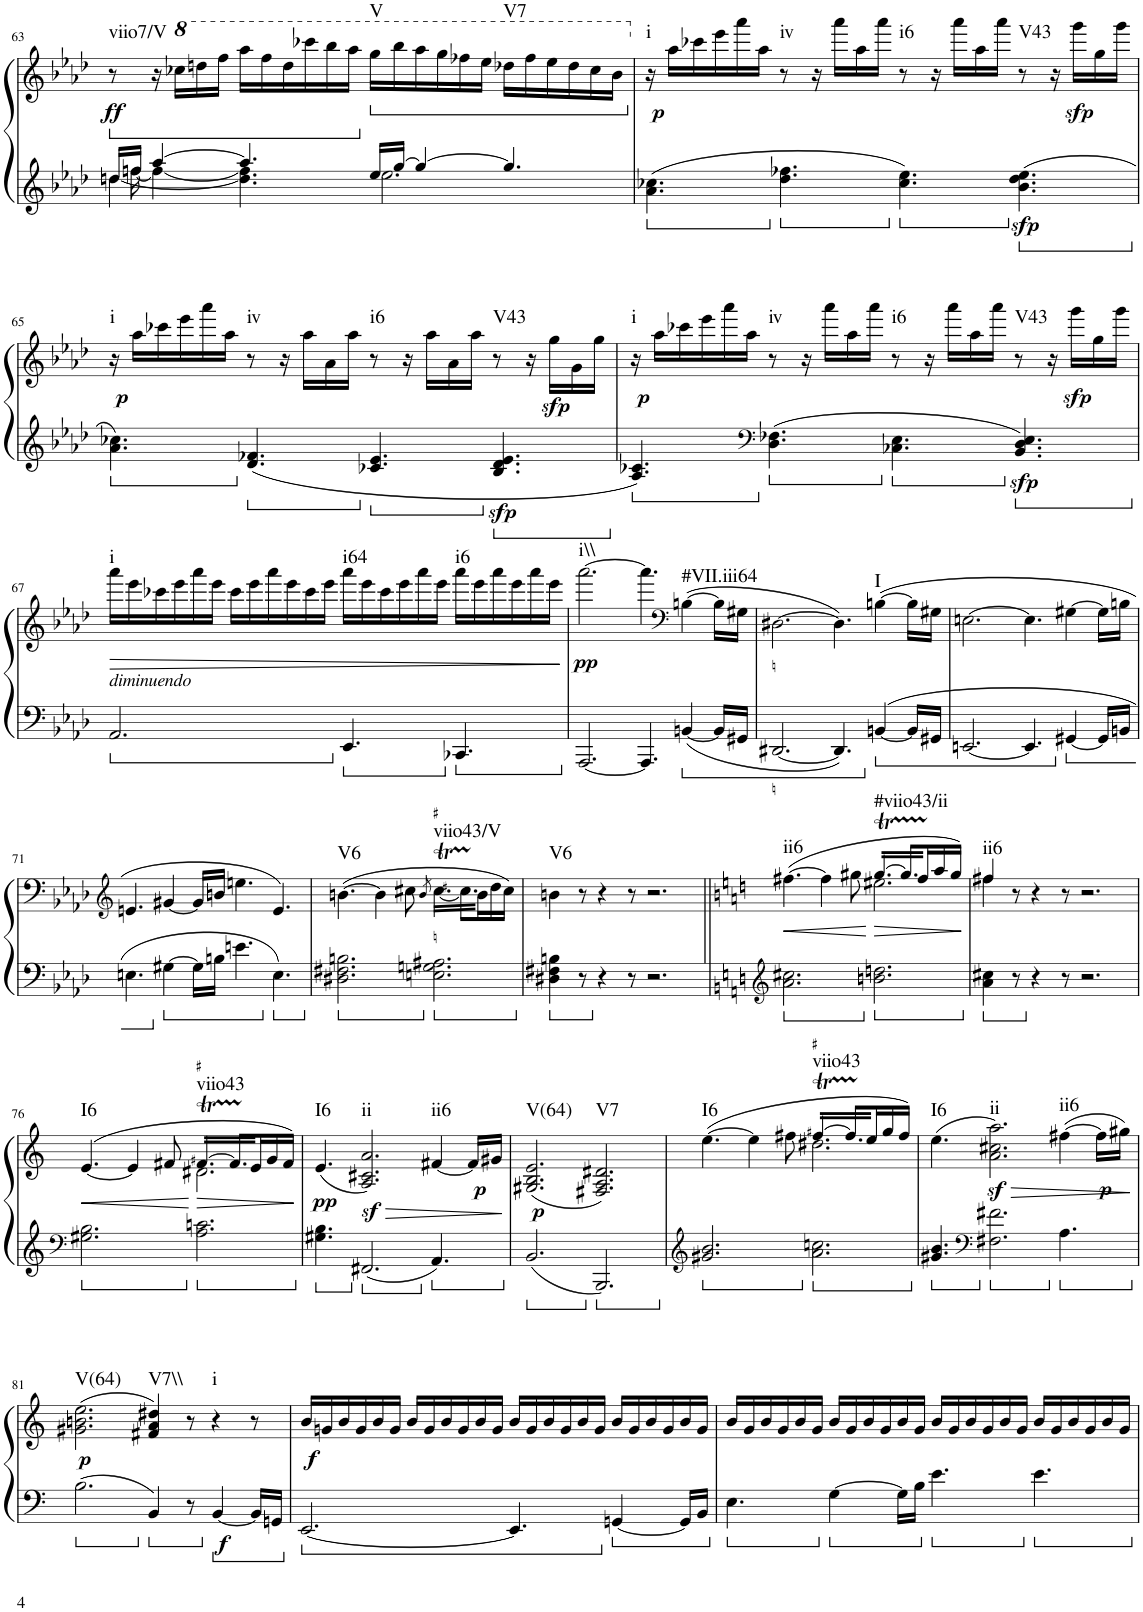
**kern	**kern	**dynam	**harte
*part1	*part1	*part1	*part1
*staff2	*staff1	*staff1/2	*
*I"Piano	*	*	*
*I'Pno.	*	*	*
!!LO:PB:g=z
*clefG2	*clefG2	*	*
*k[b-e-a-d-]	*k[b-e-a-d-]	*	*
*M12/8	*M12/8	*	*
=63	=63	=63	=63
*^	*	*	*
*	*^	*	*	*
*	*	*	*ped	*	*
!	!	!	!	!LO:DY:b	!LO:H:kt=viio7/V
16ddn/LL	16ryy	[4.dd\	8r	ff	N
16ff/JJ	[16ffn\	.	.	.	.
[4aa-/	4ff\_	.	16r	.	.
*	*	*	*8va	*	*
.	.	.	16ccc-X\LL	.	.
.	.	.	16dddn\	.	.
.	.	.	16fff\JJ	.	.
4.aa-/]	4.dd\] 4.ff\]	4.ryy	16aaa-\LL	.	.
.	.	.	16fff\	.	.
.	.	.	16ddd\	.	.
.	.	.	16cccc-X\	.	.
.	.	.	16bbb-\	.	.
.	.	.	16aaa-\JJ	.	.
*	*	*	*Xped	*	*
*	*	*	*ped	*	*
!	!	!	!	!	!LO:H:kt=V
16ee-/LL	2.ee-\	2.ryy	16ggg\LL	.	N
[16gg/JJ	.	.	16bbb-\	.	.
4gg/_	.	.	16aaa-\	.	.
.	.	.	16ggg\	.	.
.	.	.	16fff-X\	.	.
.	.	.	16eee-\JJ	.	.
!	!	!	!	!	!LO:H:kt=V7
4.gg/]	.	.	16ddd-X\LL	.	N
.	.	.	16fff-\	.	.
.	.	.	16eee-\	.	.
.	.	.	16ddd-\	.	.
.	.	.	16ccc-\	.	.
.	.	.	16bb-\JJ	.	.
*v	*v	*v	*	*	*
=64	=64	=64	=64
*	*X8va	*	*
*	*Xped	*	*
!	!	!LO:DY:b	!LO:H:kt=i
4.a-\ 4.cc-X\	16r	p	N
.	16aa-\LL	.	.
.	16ccc-X\	.	.
.	16eee-\	.	.
.	16aaa-\	.	.
.	16aa-\JJ	.	.
!	!	!	!LO:H:kt=iv
4.dd-\ 4.ff-X\	8r	.	N
.	16r	.	.
.	16aaa-\LL	.	.
.	16aa-\	.	.
.	16aaa-\JJ	.	.
!	!	!	!LO:H:kt=i6
4.cc-\ 4.ee-\	8r	.	N
.	16r	.	.
.	16aaa-\LL	.	.
.	16aa-\	.	.
.	16aaa-\JJ	.	.
!	!	!LO:DY:b=2	!LO:H:kt=V43
4.b-\ 4.dd-\ 4.ee-\	8r	sfp	N
.	16r	.	.
!	!	!LO:DY:b	!
.	16ggg\LL	sfp	.
.	16gg\	.	.
.	16ggg\JJ	.	.
!!LO:LB:g=z
=65	=65	=65	=65
!	!	!LO:DY:b	!LO:H:kt=i
4.a-\ 4.cc-X\	16r	p	N
.	16aa-\LL	.	.
.	16ccc-X\	.	.
.	16eee-\	.	.
.	16aaa-\	.	.
.	16aa-\JJ	.	.
!	!	!	!LO:H:kt=iv
4.d-/ 4.f-X/	8r	.	N
.	16r	.	.
.	16aa-\LL	.	.
.	16a-\	.	.
.	16aa-\JJ	.	.
!	!	!	!LO:H:kt=i6
4.c-X/ 4.e-/	8r	.	N
.	16r	.	.
.	16aa-\LL	.	.
.	16a-\	.	.
.	16aa-\JJ	.	.
!	!	!LO:DY:b=2	!LO:H:kt=V43
4.B-/ 4.d-/ 4.e-/	8r	sfp	N
.	16r	.	.
!	!	!LO:DY:b	!
.	16gg\LL	sfp	.
.	16g\	.	.
.	16gg\JJ	.	.
=66	=66	=66	=66
!	!	!LO:DY:b	!LO:H:kt=i
4.A-/ 4.c-X/	16r	p	N
.	16aa-\LL	.	.
.	16ccc-X\	.	.
.	16eee-\	.	.
.	16aaa-\	.	.
.	16aa-\JJ	.	.
*clefF4	*	*	*
!	!	!	!LO:H:kt=iv
4.D-\ 4.F-X\	8r	.	N
.	16r	.	.
.	16aaa-\LL	.	.
.	16aa-\	.	.
.	16aaa-\JJ	.	.
!	!	!	!LO:H:kt=i6
4.C-X\ 4.E-\	8r	.	N
.	16r	.	.
.	16aaa-\LL	.	.
.	16aa-\	.	.
.	16aaa-\JJ	.	.
!	!	!LO:DY:b=2	!LO:H:kt=V43
4.BB-/ 4.D-/ 4.E-/	8r	sfp	N
.	16r	.	.
!	!	!LO:DY:b	!
.	16ggg\LL	sfp	.
.	16gg\	.	.
.	16ggg\JJ	.	.
!!LO:LB:g=z
=67	=67	=67	=67
!LO:TX:a:i:t=diminuendo	!	!	!
!	!	!LO:HP:b	!LO:H:kt=i
2.AA-/	16aaa-\LL	>	N
.	16eee-\	.	.
.	16ccc-X\	.	.
.	16eee-\	.	.
.	16aaa-\	.	.
.	16eee-\JJ	.	.
.	16ccc-\LL	.	.
.	16eee-\	.	.
.	16aaa-\	.	.
.	16eee-\	.	.
.	16ccc-\	.	.
.	16eee-\JJ	.	.
!	!	!	!LO:H:kt=i64
4.EE-/	16aaa-\LL	.	N
.	16eee-\	.	.
.	16ccc-\	.	.
.	16eee-\	.	.
.	16aaa-\	.	.
.	16eee-\JJ	.	.
!	!	!	!LO:H:kt=i6
4.CC-X/	16aaa-\LL	.	N
.	16eee-\	.	.
.	16aaa-\	.	.
.	16eee-\	.	.
.	16aaa-\	.	.
.	16eee-\JJ	.	.
.	.	]	.
=68	=68	=68	=68
!	!	!LO:DY:b	!LO:H:kt=i\\
[2.AAA-/	[2.aaa-\	pp	N
4.AAA-/]	4.aaa-\]	.	.
*	*clefF4	*	*
!	!	!	!LO:H:kt=#VII.iii64
[4BBn/	([4Bn\	.	N
16BB/LL]	16B\LL]	.	.
16GG#X/JJ	16G#X\JJ	.	.
=69	=69	=69	=69
[2.DD#X/	[2.D#X\	.	.
4.DD#/]	4.D#\])	.	.
!	!	!	!LO:H:kt=I
[4BBn/	([4Bn\	.	N
16BB/LL]	16B\LL]	.	.
16GG#X/JJ	16G#X\JJ	.	.
=70	=70	=70	=70
[2.EEn/	[2.En\	.	.
4.EE/]	4.E\]	.	.
[4GG#X/	[4G#X\	.	.
16GG#/LL]	16G#\LL]	.	.
16BBn/JJ	16Bn\JJ	.	.
!!LO:LB:g=z
=71	=71	=71	=71
*	*clefG2	*	*
4.En\	4.en/	.	.
[4G#X\	[4g#X/	.	.
16G#\LL]	16g#/LL]	.	.
16Bn\JJ	16bn/JJ	.	.
4.en\	4.een\	.	.
4.E\	4.e/)	.	.
=72	=72	=72	=72
*	*^	*	*
!	!	!	!	!LO:H:kt=V6
2.D#X\ 2.F#X\ 2.Bn\	([4.bn\	2.ryy	.	N
.	4b\]	.	.	.
.	8cc#X\	.	.	.
.	8qb/	.	.	.
!	!	!	!	!LO:H:kt=viio43/V
2.En\ 2.Gn\ 2.A#X\	[4.cc#t\	16b!LL	.	N
.	.	16cc#!	.	.
*	*	*Xtuplet	*	*
.	.	24dd#X!	.	.
.	.	24cc#!	.	.
.	.	24dd#!	.	.
.	.	24cc#!	.	.
.	.	24dd#!	.	.
.	.	24cc#!	.	.
.	8.cc#\L]	24dd#!	.	.
.	.	24cc#!	.	.
.	.	24dd#!	.	.
.	.	16cc#!JJ	.	.
.	16b\L	8.ryy	.	.
.	16dd#\	.	.	.
.	16cc#\JJ)	.	.	.
*	*v	*v	*	*
=73	=73	=73	=73
!	!	!	!LO:H:kt=V6
4D#X\ 4F#X\ 4Bn\	4bn\	.	N
8r	8r	.	.
4r	4r	.	.
8r	8r	.	.
2.r	2.r	.	.
=74||	=74||	=74||	=74||
*clefG2	*	*	*
*k[]	*k[]	*	*
!	!	!LO:HP:b	!LO:H:kt=ii6
*	*^	*	*
*	*	*^	*	*
2.a\ 2.cc#X\	([4.ff#X\	2.ryy	2.ryy	<	N
.	4ff#\]	.	.	.	.
.	8gg#X\	.	.	.	.
!	!	!	!	!LO:HP:n=1:b	!LO:H:kt=#viio43/ii
2.bn\ 2.ddn\	[4.gg#t/	2.ee#X\	16aa!LL	[ >	N
.	.	.	16gg#!	.	.
.	.	.	24aa!	.	.
.	.	.	24gg#!	.	.
.	.	.	24aa!	.	.
.	.	.	24gg#!	.	.
.	.	.	24aa!	.	.
.	.	.	24gg#!	.	.
.	8.gg#/L]	.	24aa!	.	.
.	.	.	24gg#!	.	.
.	.	.	24aa!	.	.
.	.	.	16gg#!JJ	.	.
.	16ff#TTT/L	.	8.ryy	.	.
.	16aa/	.	.	.	.
.	16gg#/JJ)	.	.	.	.
*	*v	*v	*v	*	*
.	.	]	.
=75	=75	=75	=75
*	*^	*	*
!	!	!	!	!LO:H:kt=ii6
4a\ 4cc#X\	4ff#X/	4ff#\	.	N
8r	8r	8ryy	.	.
4r	4r	4ryy	.	.
8r	8r	8ryy	.	.
2.r	2.r	2.ryy	.	.
*	*v	*v	*	*
!!LO:LB:g=z
=76	=76	=76	=76
*clefF4	*	*	*
*	*^	*	*
!	!	!	!LO:HP:b	!LO:H:kt=I6
*	*	*^	*	*
2.G#X\ 2.B\	([4.e/	2.ryy	2.ryy	<	N
.	4e/]	.	.	.	.
.	8f#X/	.	.	.	.
!	!	!	!	!LO:HP:n=1:b	!LO:H:kt=viio43
2.A\ 2.cn\	[4.f#t/	2.d#X\	16g#X!LL	[ >	N
.	.	.	16f#!	.	.
.	.	.	24g#!	.	.
.	.	.	24f#!	.	.
.	.	.	24g#!	.	.
.	.	.	24f#!	.	.
.	.	.	24g#!	.	.
.	.	.	24f#!	.	.
.	8.f#TTT/L]	.	24g#!	.	.
.	.	.	24f#!	.	.
.	.	.	24g#!	.	.
.	.	.	16f#!JJ	.	.
.	16e/L	.	8.ryy	.	.
.	16g#/	.	.	.	.
.	16f#/JJ)	.	.	.	.
*	*v	*v	*v	*	*
.	.	]	.
=77	=77	=77	=77
!	!	!LO:DY:b	!LO:H:kt=I6
4.G#X\ 4.B\	(4.e/	pp	N
!	!	!LO:HP:b	!
!	!	!LO:DY:n=1:b	!LO:H:kt=ii
2.FF#X/	2.A/ 2.c#X/ 2.a/)	> sf	N
!	!	!	!LO:H:kt=ii6
4.AA/	[4f#X/	.	N
!	!	!LO:DY:n=2:b	!
.	16f#/LL]	p	.
.	16g#X/JJ	.	.
.	.	]	.
=78	=78	=78	=78
!	!	!LO:DY:b	!LO:H:kt=V(64)
2.BB/	(2.G#X/ 2.B/ 2.e/	p	N
!	!	!	!LO:H:kt=V7
2.BBB/	2.F#X/ 2.A/ 2.d#X/)	.	N
=79	=79	=79	=79
*clefG2	*	*	*
*	*^	*	*
*	*	*^	*	*
!	!	!	!	!	!LO:H:kt=I6
2.g#X/ 2.b/	([4.ee\	2.ryy	2.ryy	.	N
.	4ee\]	.	.	.	.
.	8ff#X\	.	.	.	.
!	!	!	!	!	!LO:H:kt=viio43
2.a\ 2.ccn\	[4.ff#t/	2.dd#X\	16gg#X!LL	.	N
.	.	.	16ff#!	.	.
.	.	.	24gg#!	.	.
.	.	.	24ff#!	.	.
.	.	.	24gg#!	.	.
.	.	.	24ff#!	.	.
.	.	.	24gg#!	.	.
.	.	.	24ff#!	.	.
.	8.ff#TTT/L]	.	24gg#!	.	.
.	.	.	24ff#!	.	.
.	.	.	24gg#!	.	.
.	.	.	16ff#!JJ	.	.
.	16ee/L	.	8.ryy	.	.
.	16gg#/	.	.	.	.
.	16ff#/JJ)	.	.	.	.
*	*v	*v	*v	*	*
=80	=80	=80	=80
!	!	!	!LO:H:kt=I6
4.g#X/ 4.b/	(4.ee\	.	N
*clefF4	*	*	*
!	!	!LO:HP:b	!
!	!	!LO:DY:n=1:b	!LO:H:kt=ii
2.F#X\ 2.f#X\	2.a\ 2.cc#X\ 2.aa\)	> sf	N
!	!	!	!LO:H:kt=ii6
4.A\	([4ff#X\	.	N
!	!	!LO:DY:n=2:b	!
.	16ff#\LL]	p	.
.	16gg#X\JJ)	.	.
.	.	]	.
!!LO:LB:g=z
=81	=81	=81	=81
!	!	!LO:DY:b	!LO:H:kt=V(64)
2.B\	(2.g#X\ 2.bn\ 2.ee\	p	N
!	!	!	!LO:H:kt=V7\\
4BB/	4f#X/ 4a/ 4dd#X/)	.	N
8r	8r	.	.
!	!	!LO:DY:b=2	!LO:H:kt=i
[4BB/	4r	f	N
16BB/LL]	8r	.	.
16GGn/JJ	.	.	.
=82	=82	=82	=82
!	!	!LO:DY:b	!
[2.EE/	16b/LL	f	.
.	16gn/	.	.
.	16b/	.	.
.	16g/	.	.
.	16b/	.	.
.	16g/JJ	.	.
.	16b/LL	.	.
.	16g/	.	.
.	16b/	.	.
.	16g/	.	.
.	16b/	.	.
.	16g/JJ	.	.
4.EE/]	16b/LL	.	.
.	16g/	.	.
.	16b/	.	.
.	16g/	.	.
.	16b/	.	.
.	16g/JJ	.	.
[4GGn/	16b/LL	.	.
.	16g/	.	.
.	16b/	.	.
.	16g/	.	.
16GG/LL]	16b/	.	.
16BB/JJ	16g/JJ	.	.
=83	=83	=83	=83
4.E\	16b/LL	.	.
.	16g/	.	.
.	16b/	.	.
.	16g/	.	.
.	16b/	.	.
.	16g/JJ	.	.
[4G\	16b/LL	.	.
.	16g/	.	.
.	16b/	.	.
.	16g/	.	.
16G\LL]	16b/	.	.
16B\JJ	16g/JJ	.	.
4.e\	16b/LL	.	.
.	16g/	.	.
.	16b/	.	.
.	16g/	.	.
.	16b/	.	.
.	16g/JJ	.	.
4.e\	16b/LL	.	.
.	16g/	.	.
.	16b/	.	.
.	16g/	.	.
.	16b/	.	.
.	16g/JJ	.	.
=	=	=	=
*-	*-	*-	*-
